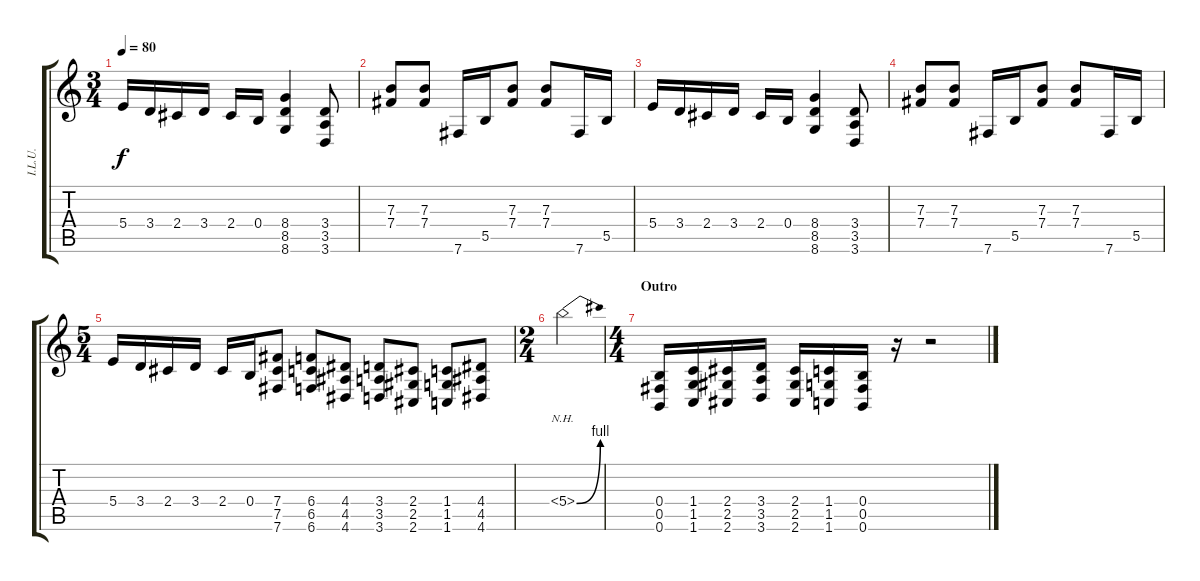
\track ("I.L.U." "I.L.U.") {instrument distortionguitar}
\staff {score tabs}
\tuning (Db4 Ab3 E3 B2 Gb2 B1) {hide}
\ts (3 4)
\tempo 80
\clef g2
\ks c
5.4.16{dy f} 3.4.16 2.4.16 3.4.16 2.4.16 0.4.16 (8.4 8.5 8.6).4 (3.4 3.5 3.6).8 |
(7.3 7.4).8 (7.3 7.4).8 7.6.16 5.5.16 (7.3 7.4).8 (7.3 7.4).8 7.6.16 5.5.16 |
5.4.16 3.4.16 2.4.16 3.4.16 2.4.16 0.4.16 (8.4 8.5 8.6).4 (3.4 3.5 3.6).8 |
(7.3 7.4).8 (7.3 7.4).8 7.6.16 5.5.16 (7.3 7.4).8 (7.3 7.4).8 7.6.16 5.5.16 |
\ts (5 4)
5.4.16 3.4.16 2.4.16 3.4.16 2.4.16 0.4.16 (7.4 7.5 7.6).8 (6.4 6.5 6.6).8 (4.4 4.5 4.6).8 (3.4 3.5 3.6).8 (2.4 2.5 2.6).8 (1.4 1.5 1.6).8 (4.4 4.5 4.6).8 |
\ts (2 4)
5.4{be (bend 0 0 60 4) nh}.2 |
\ts (4 4)
\section ("" "Outro")
(0.4 0.5 0.6).16 (1.4 1.5 1.6).16 (2.4 2.5 2.6).16 (3.4 3.5 3.6).16 (2.4 2.5 2.6).16 (1.4 1.5 1.6).16 (0.4 0.5 0.6).16 r.16 r.2
